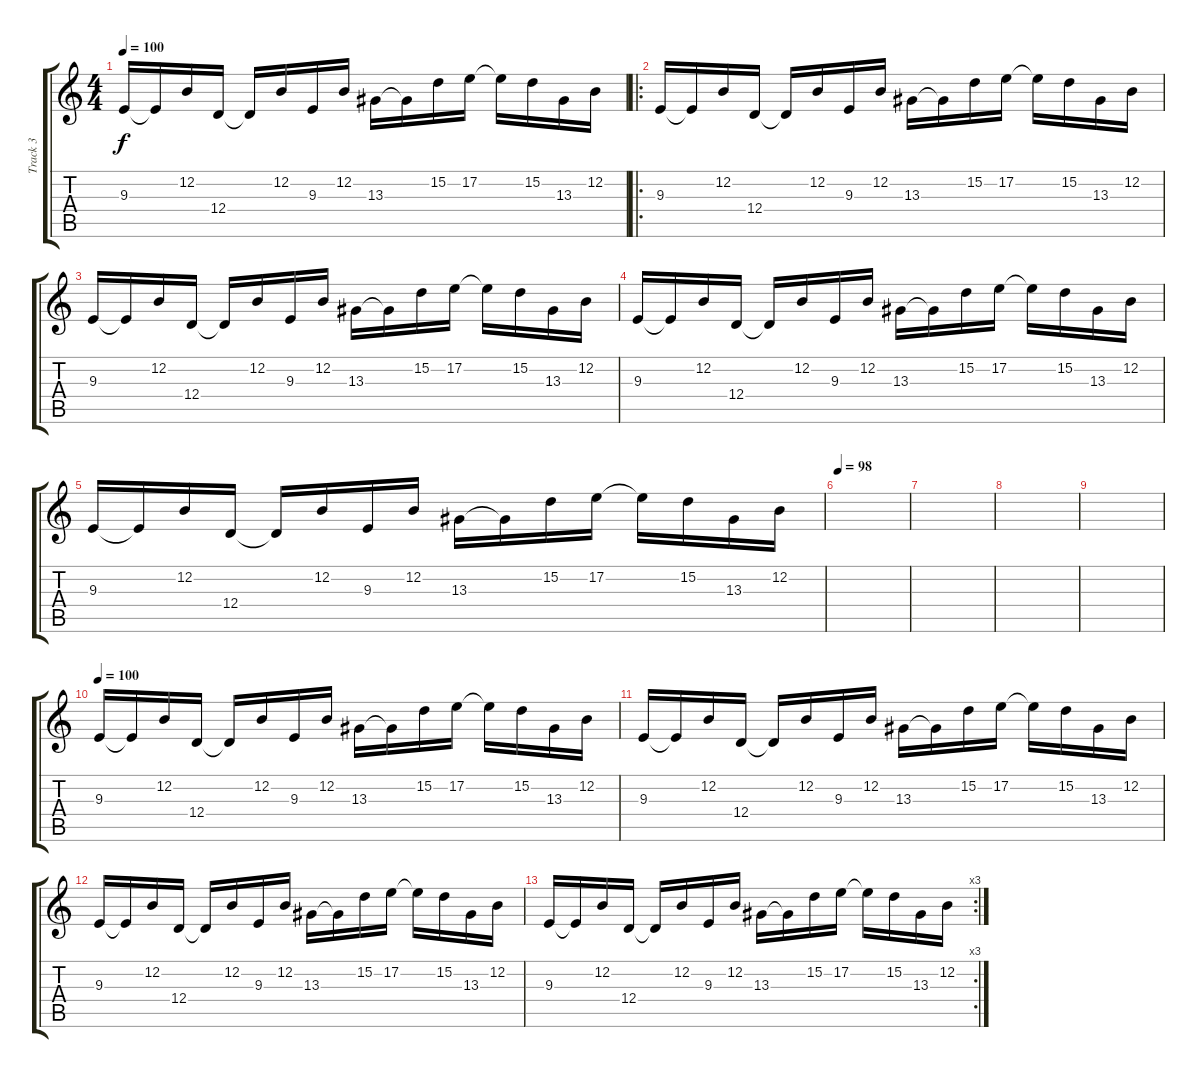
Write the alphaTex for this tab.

\track ("Track 3" "Track 3") {instrument vibraphone}
\staff {score tabs}
\tuning (E4 B3 G3 D3 A2 E2) {hide}
\ts (4 4)
\tempo 100
\clef g2
\ks c
9.3.16{dy f} 9.3{t}.16 12.2.16 12.4.16 12.4{t}.16 12.2.16 9.3.16 12.2.16 13.3.16 13.3{t}.16 15.2.16 17.2.16 17.2{t}.16 15.2.16 13.3.16 12.2.16 |
\ro
9.3.16 9.3{t}.16 12.2.16 12.4.16 12.4{t}.16 12.2.16 9.3.16 12.2.16 13.3.16 13.3{t}.16 15.2.16 17.2.16 17.2{t}.16 15.2.16 13.3.16 12.2.16 |
9.3.16 9.3{t}.16 12.2.16 12.4.16 12.4{t}.16 12.2.16 9.3.16 12.2.16 13.3.16 13.3{t}.16 15.2.16 17.2.16 17.2{t}.16 15.2.16 13.3.16 12.2.16 |
9.3.16 9.3{t}.16 12.2.16 12.4.16 12.4{t}.16 12.2.16 9.3.16 12.2.16 13.3.16 13.3{t}.16 15.2.16 17.2.16 17.2{t}.16 15.2.16 13.3.16 12.2.16 |
9.3.16 9.3{t}.16 12.2.16 12.4.16 12.4{t}.16 12.2.16 9.3.16 12.2.16 13.3.16 13.3{t}.16 15.2.16 17.2.16 17.2{t}.16 15.2.16 13.3.16 12.2.16 |
\tempo 98
|
|
|
|
\tempo 100
9.3.16 9.3{t}.16 12.2.16 12.4.16 12.4{t}.16 12.2.16 9.3.16 12.2.16 13.3.16 13.3{t}.16 15.2.16 17.2.16 17.2{t}.16 15.2.16 13.3.16 12.2.16 |
9.3.16 9.3{t}.16 12.2.16 12.4.16 12.4{t}.16 12.2.16 9.3.16 12.2.16 13.3.16 13.3{t}.16 15.2.16 17.2.16 17.2{t}.16 15.2.16 13.3.16 12.2.16 |
9.3.16 9.3{t}.16 12.2.16 12.4.16 12.4{t}.16 12.2.16 9.3.16 12.2.16 13.3.16 13.3{t}.16 15.2.16 17.2.16 17.2{t}.16 15.2.16 13.3.16 12.2.16 |
\rc 3
9.3.16 9.3{t}.16 12.2.16 12.4.16 12.4{t}.16 12.2.16 9.3.16 12.2.16 13.3.16 13.3{t}.16 15.2.16 17.2.16 17.2{t}.16 15.2.16 13.3.16 12.2.16
